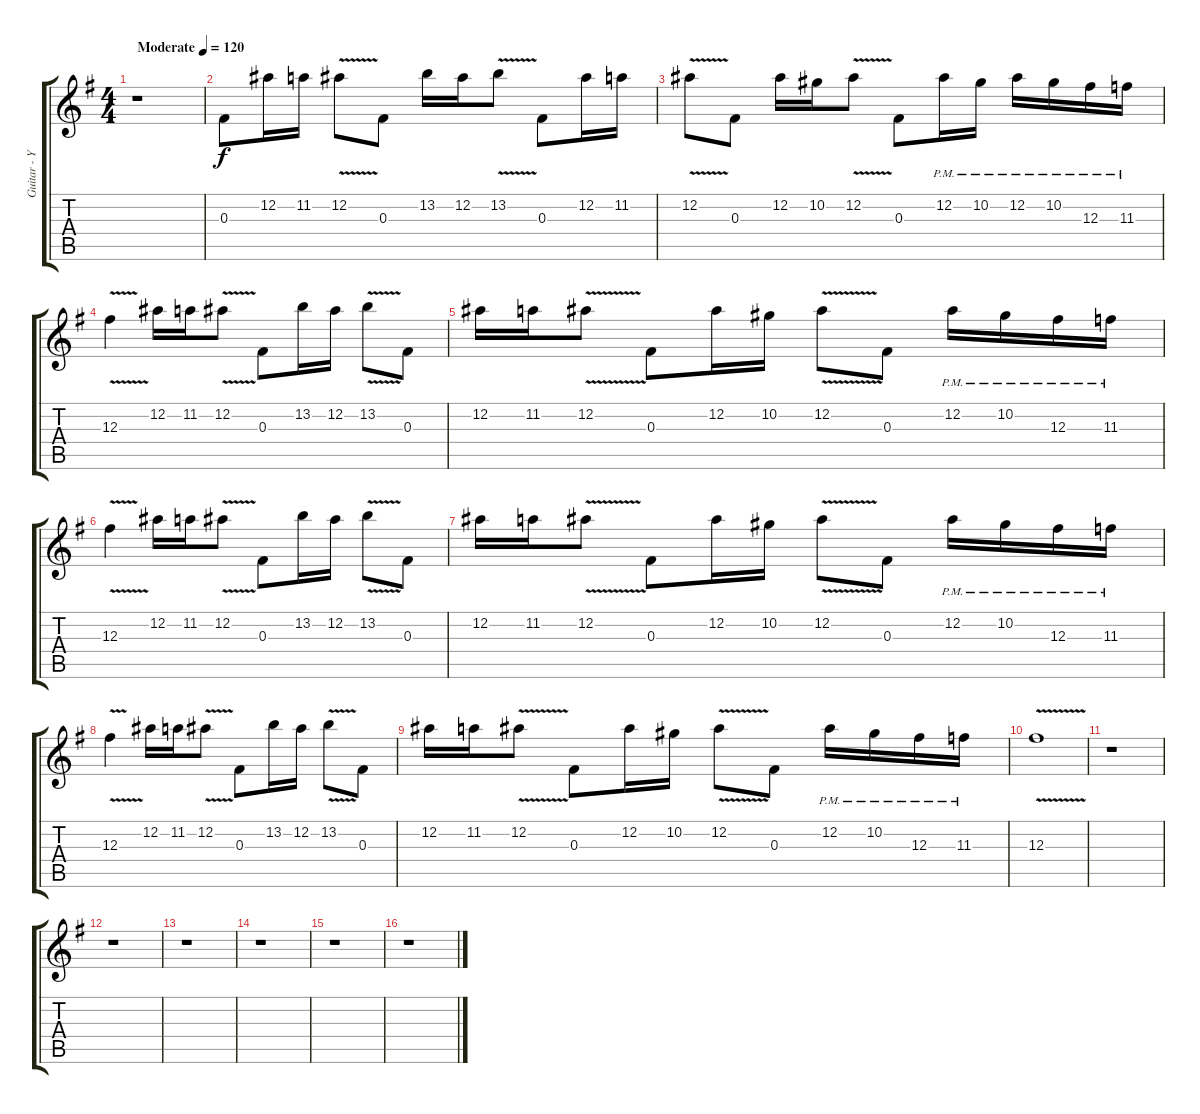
\track ("Guitar - Yngwie J. Malmsteen" "Guitar - Y") {instrument overdrivenguitar}
\staff {score tabs}
\tuning (Eb4 Bb3 Gb3 Db3 Ab2 Eb2) {hide}
\ts (4 4)
\tempo (120 "Moderate")
\clef g2
\ks eminor
r.1{dy f instrument overdrivenguitar} |
0.3.8 12.2.16 11.2.16 12.2{v}.8 0.3.8 13.2.16 12.2.16 13.2{v}.8 0.3.8 12.2.16 11.2.16 |
12.2{v}.8 0.3.8 12.2.16 10.2.16 12.2{v}.8 0.3.8 12.2{pm}.16 10.2{pm}.16 12.2{pm}.16 10.2{pm}.16 12.3{pm}.16 11.3{pm}.16 |
12.3{v}.4 12.2.16 11.2.16 12.2{v}.8 0.3.8 13.2.16 12.2.16 13.2{v}.8 0.3.8 |
12.2.16 11.2.16 12.2{v}.8 0.3.8 12.2.16 10.2.16 12.2{v}.8 0.3.8 12.2{pm}.16 10.2{pm}.16 12.3{pm}.16 11.3{pm}.16 |
12.3{v}.4 12.2.16 11.2.16 12.2{v}.8 0.3.8 13.2.16 12.2.16 13.2{v}.8 0.3.8 |
12.2.16 11.2.16 12.2{v}.8 0.3.8 12.2.16 10.2.16 12.2{v}.8 0.3.8 12.2{pm}.16 10.2{pm}.16 12.3{pm}.16 11.3{pm}.16 |
12.3{v}.4 12.2.16 11.2.16 12.2{v}.8 0.3.8 13.2.16 12.2.16 13.2{v}.8 0.3.8 |
12.2.16 11.2.16 12.2{v}.8 0.3.8 12.2.16 10.2.16 12.2{v}.8 0.3.8 12.2{pm}.16 10.2{pm}.16 12.3{pm}.16 11.3{pm}.16 |
12.3{v}.1 |
r.1 |
r.1 |
r.1 |
r.1 |
r.1 |
r.1
